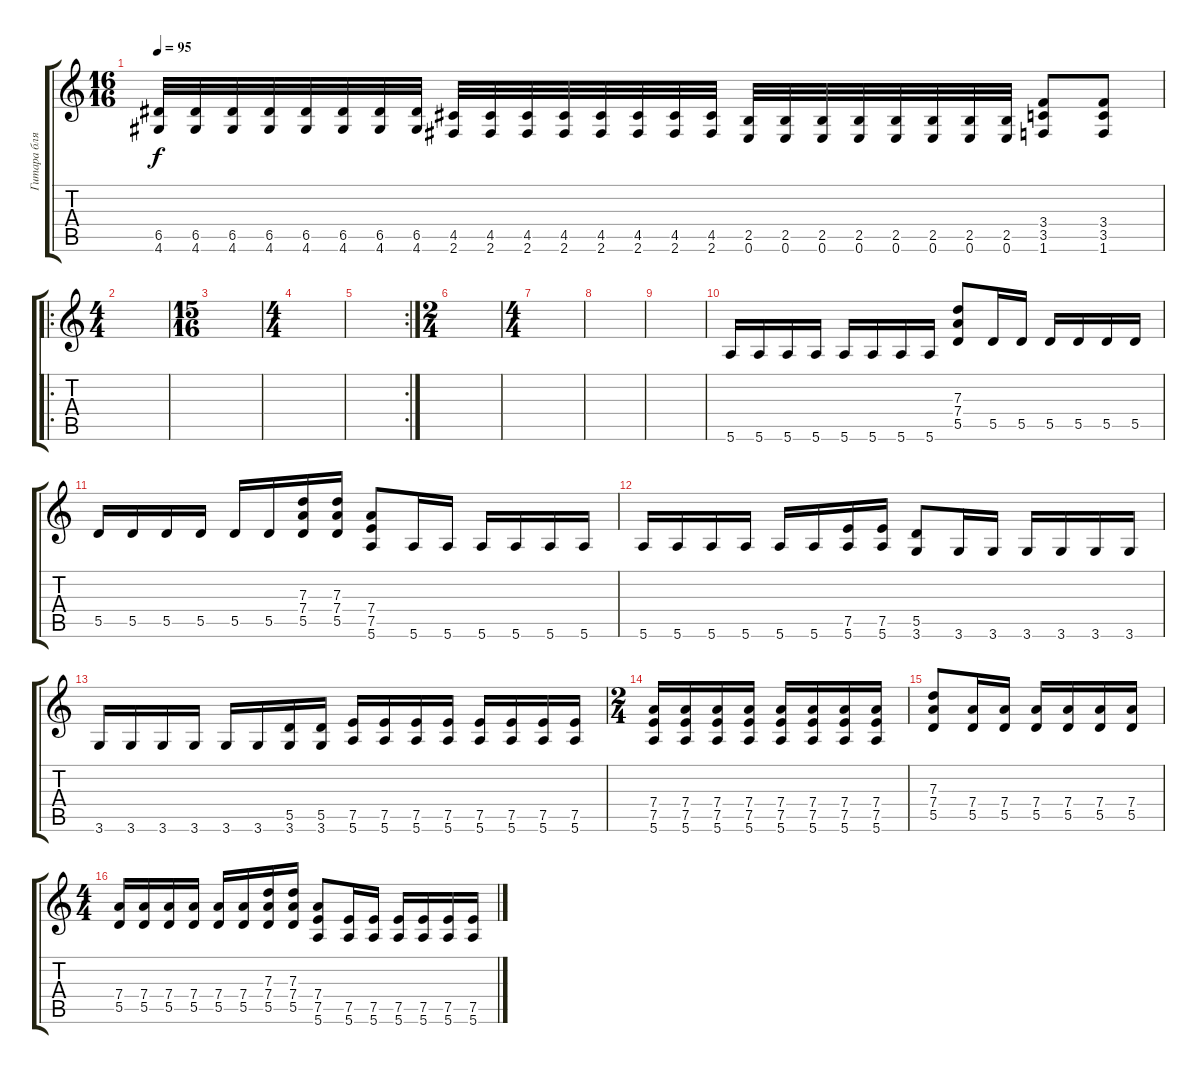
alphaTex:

\track ("Гитара бля" "Гитара бля") {instrument distortionguitar}
\staff {score tabs}
\tuning (E4 B3 G3 D3 A2 E2) {hide}
\ts (16 16)
\tempo 95
\clef g2
\ks c
(6.5 4.6).32{dy f} (6.5 4.6).32 (6.5 4.6).32 (6.5 4.6).32 (6.5 4.6).32 (6.5 4.6).32 (6.5 4.6).32 (6.5 4.6).32 (4.5 2.6).32 (4.5 2.6).32 (4.5 2.6).32 (4.5 2.6).32 (4.5 2.6).32 (4.5 2.6).32 (4.5 2.6).32 (4.5 2.6).32 (2.5 0.6).32 (2.5 0.6).32 (2.5 0.6).32 (2.5 0.6).32 (2.5 0.6).32 (2.5 0.6).32 (2.5 0.6).32 (2.5 0.6).32 (3.4 3.5 1.6).8{balance 8} (3.4 3.5 1.6).8{balance 8} |
\ro
\ts (4 4)
|
\ts (15 16)
|
\ts (4 4)
|
\rc 2
|
\ts (2 4)
|
\ts (4 4)
|
|
|
5.6.16 5.6.16 5.6.16 5.6.16 5.6.16 5.6.16 5.6.16 5.6.16 (7.3 7.4 5.5).8 5.5.16 5.5.16 5.5.16 5.5.16 5.5.16 5.5.16 |
5.5.16 5.5.16 5.5.16 5.5.16 5.5.16 5.5.16 (7.3 7.4 5.5).16 (7.3 7.4 5.5).16 (7.4 7.5 5.6).8 5.6.16 5.6.16 5.6.16 5.6.16 5.6.16 5.6.16 |
5.6.16 5.6.16 5.6.16 5.6.16 5.6.16 5.6.16 (7.5 5.6).16 (7.5 5.6).16 (5.5 3.6).8 3.6.16 3.6.16 3.6.16 3.6.16 3.6.16 3.6.16 |
3.6.16 3.6.16 3.6.16 3.6.16 3.6.16 3.6.16 (5.5 3.6).16 (5.5 3.6).16 (7.5 5.6).16 (7.5 5.6).16 (7.5 5.6).16 (7.5 5.6).16 (7.5 5.6).16 (7.5 5.6).16 (7.5 5.6).16 (7.5 5.6).16 |
\ts (2 4)
(7.4 7.5 5.6).16{volume 14} (7.4 7.5 5.6).16 (7.4 7.5 5.6).16 (7.4 7.5 5.6).16 (7.4 7.5 5.6).16 (7.4 7.5 5.6).16 (7.4 7.5 5.6).16 (7.4 7.5 5.6).16 |
(7.3 7.4 5.5).8 (7.4 5.5).16 (7.4 5.5).16 (7.4 5.5).16 (7.4 5.5).16 (7.4 5.5).16 (7.4 5.5).16 |
\ts (4 4)
(7.4 5.5).16 (7.4 5.5).16 (7.4 5.5).16 (7.4 5.5).16 (7.4 5.5).16 (7.4 5.5).16 (7.3 7.4 5.5).16 (7.3 7.4 5.5).16 (7.4 7.5 5.6).8 (7.5 5.6).16 (7.5 5.6).16 (7.5 5.6).16 (7.5 5.6).16 (7.5 5.6).16 (7.5 5.6).16
